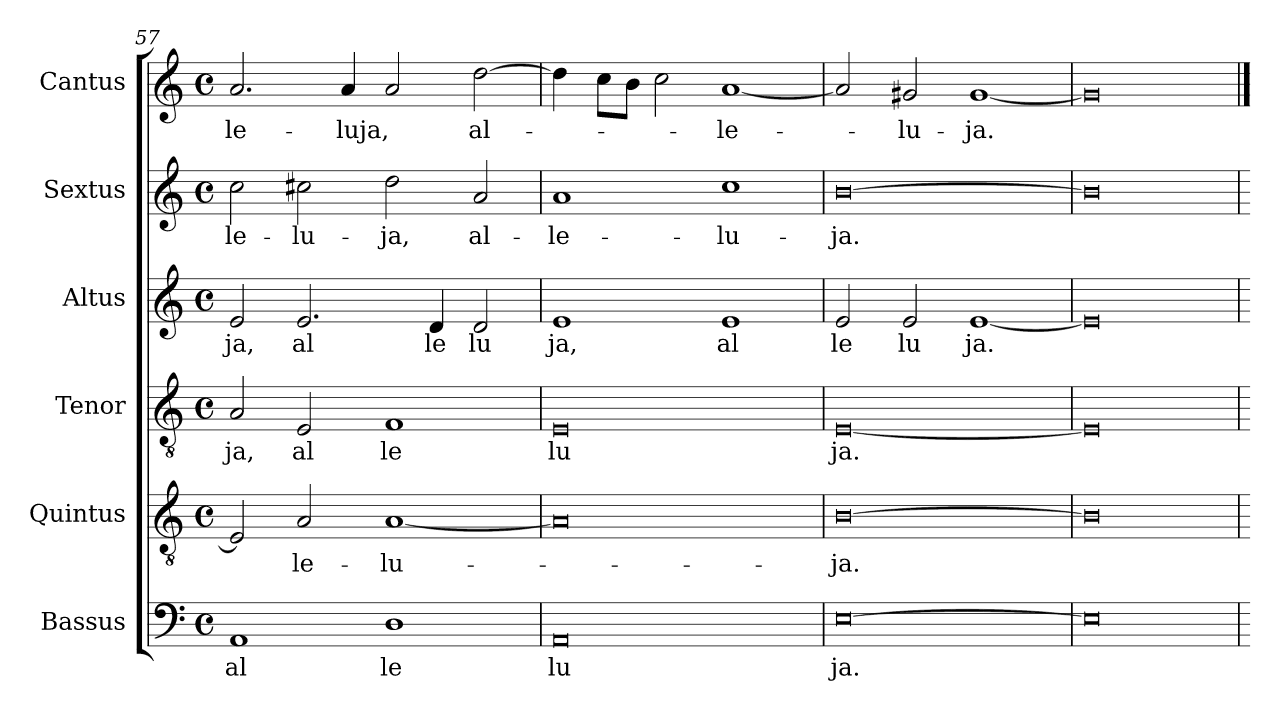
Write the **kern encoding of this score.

**kern	**text	**kern	**text	**kern	**text	**kern	**text	**kern	**text	**kern	**text
*part6	*part6	*part5	*part5	*part4	*part4	*part3	*part3	*part2	*part2	*part1	*part1
*staff6	*staff6	*staff5	*staff5	*staff4	*staff4	*staff3	*staff3	*staff2	*staff2	*staff1	*staff1
*I"Bassus	*	*I"Quintus	*	*I"Tenor	*	*I"Altus	*	*I"Sextus	*	*I"Cantus	*
*clefF4	*	*clefGv2	*	*clefGv2	*	*clefG2	*	*clefG2	*	*clefG2	*
*M4/4	*	*M4/4	*	*M4/4	*	*M4/4	*	*M4/4	*	*M4/4	*
*met(c)	*	*met(c)	*	*met(c)	*	*met(c)	*	*met(c)	*	*met(c)	*
=57	=57	=57	=57	=57	=57	=57	=57	=57	=57	=57	=57
!	!LO:LY:b:cj	!	!	!	!LO:LY:b:cj	!	!LO:LY:b:cj	!	!LO:LY:b:cj	!	!LO:LY:b:cj
1AA	al	2E/]	.	2A/	ja,	2e/	ja,	2cc\	-le-	2.a/	-le-
!	!	!	!LO:LY:b:cj	!	!LO:LY:b:cj	!	!LO:LY:b:cj	!	!LO:LY:b:cj	!	!
.	.	2A/	-le-	2E/	al	2.e/	al	2cc#X\	-lu-	.	.
!	!	!	!	!	!	!	!	!	!	!	!LO:LY:b
.	.	.	.	.	.	.	.	.	.	4a/	-luja,
!	!LO:LY:b:cj	!	!LO:LY:b:cj	!	!LO:LY:b:cj	!	!	!	!LO:LY:b:cj	!	!
1D	le	[<1A	-lu-	1F	le	.	.	2dd\	-ja,	2a/	.
!	!	!	!	!	!	!	!LO:LY:b:cj	!	!	!	!
.	.	.	.	.	.	4d/	le	.	.	.	.
!	!	!	!	!	!	!	!LO:LY:b:cj	!	!LO:LY:b:cj	!	!LO:LY:b:cj
.	.	.	.	.	.	2d/	lu	2a/	al-	[>2dd\	al-
=58	=58	=58	=58	=58	=58	=58	=58	=58	=58	=58	=58
!	!LO:LY:b:cj	!	!	!	!LO:LY:b:cj	!	!LO:LY:b:cj	!	!LO:LY:b:cj	!	!
0AA	lu	0A]	.	0E	lu	1e	ja,	1a	-le-	4dd\]	.
.	.	.	.	.	.	.	.	.	.	8cc\L	.
.	.	.	.	.	.	.	.	.	.	8b\J	.
.	.	.	.	.	.	.	.	.	.	2cc\	.
!	!	!	!	!	!	!	!LO:LY:b:cj	!	!LO:LY:b:cj	!	!LO:LY:b:cj
.	.	.	.	.	.	1e	al	1cc	-lu-	[<1a	-le-
=59	=59	=59	=59	=59	=59	=59	=59	=59	=59	=59	=59
!	!LO:LY:b:cj	!	!LO:LY:b:cj	!	!LO:LY:b:cj	!	!LO:LY:b:cj	!	!LO:LY:b:cj	!	!
[>0E	ja.	[>0B	-ja.	[<0E	ja.	2e/	le	[>0b	-ja.	2a/]	.
!	!	!	!	!	!	!	!LO:LY:b:cj	!	!	!	!LO:LY:b:cj
.	.	.	.	.	.	2e/	lu	.	.	2g#X/	-lu-
!	!	!	!	!	!	!	!LO:LY:b:cj	!	!	!	!LO:LY:b:cj
.	.	.	.	.	.	[<1e	ja.	.	.	[<1g#	-ja.
=60	=60	=60	=60	=60	=60	=60	=60	=60	=60	=60	=60
0E]	.	0B]	.	0E]	.	0e]	.	0b]	.	0g#]	.
=	==	=	==	=	==	=	==	=	==	==	==
*-	*-	*-	*-	*-	*-	*-	*-	*-	*-	*-	*-
